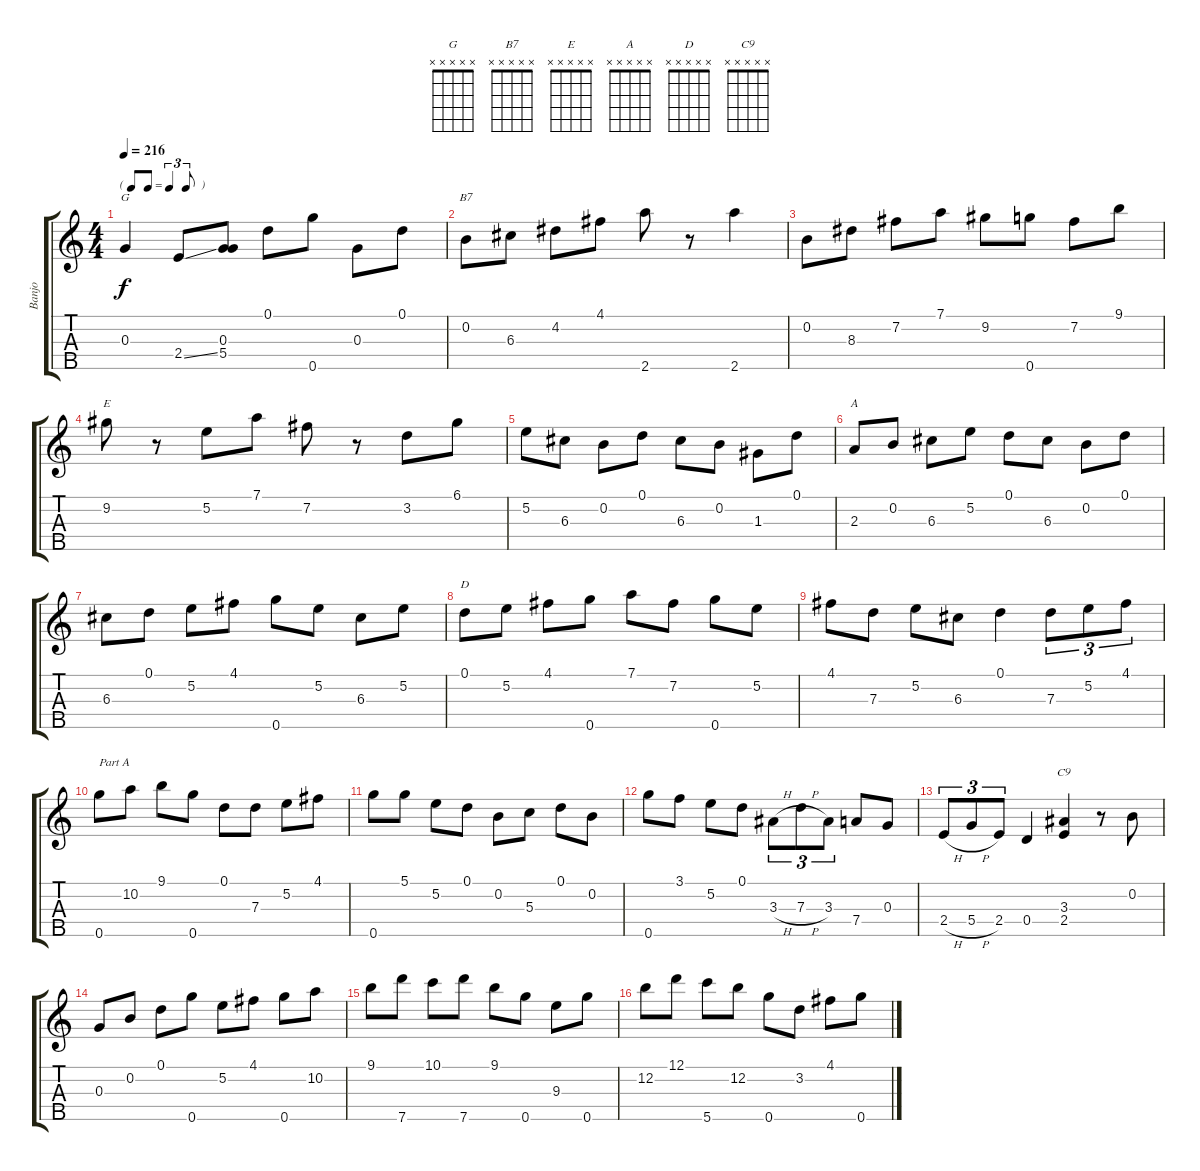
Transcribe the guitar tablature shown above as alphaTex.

\track ("Banjo" "Banjo") {instrument banjo}
\staff {score tabs}
\tuning (D4 B3 G3 D3 G4) {hide}
\displaytranspose 12
\chord ("G" x x x x x) {firstfret 0}
\chord ("B7" x x x x x) {firstfret 0}
\chord ("E" x x x x x) {firstfret 0}
\chord ("A" x x x x x) {firstfret 0}
\chord ("D" x x x x x) {firstfret 0}
\chord ("C9" x x x x x) {firstfret 0}
\ts (4 4)
\tf triplet8th
\tempo 216
\clef g2
\ks c
0.3.4{ch "G" dy f} 2.4{ss}.8 (0.3 5.4).8 0.1.8 0.5.8 0.3.8 0.1.8 |
0.2.8{ch "B7"} 6.3.8 4.2.8 4.1.8 2.5.8 r.8 2.5.4 |
0.2.8 8.3.8 7.2.8 7.1.8 9.2.8 0.5.8 7.2.8 9.1.8 |
9.2.8{ch "E"} r.8 5.2.8 7.1.8 7.2.8 r.8 3.2.8 6.1.8 |
5.2.8 6.3.8 0.2.8 0.1.8 6.3.8 0.2.8 1.3.8 0.1.8 |
2.3.8{ch "A"} 0.2.8 6.3.8 5.2.8 0.1.8 6.3.8 0.2.8 0.1.8 |
6.3.8 0.1.8 5.2.8 4.1.8 0.5.8 5.2.8 6.3.8 5.2.8 |
0.1.8{ch "D"} 5.2.8 4.1.8 0.5.8 7.1.8 7.2.8 0.5.8 5.2.8 |
4.1.8 7.3.8 5.2.8 6.3.8 0.1.4 7.3.8{tu (3 2)} 5.2.8{tu (3 2)} 4.1.8{tu (3 2)} |
0.5.8{txt "Part A"} 10.2.8 9.1.8 0.5.8 0.1.8 7.3.8 5.2.8 4.1.8 |
0.5.8 5.1.8 5.2.8 0.1.8 0.2.8 5.3.8 0.1.8 0.2.8 |
0.5.8 3.1.8 5.2.8 0.1.8 3.3{h}.8{tu (3 2)} 7.3{h}.8{tu (3 2)} 3.3.8{tu (3 2)} 7.4.8 0.3.8 |
2.4{h}.8{tu (3 2)} 5.4{h}.8{tu (3 2)} 2.4.8{tu (3 2)} 0.4.4 (3.3 2.4).4{ch "C9"} r.8 0.2.8 |
0.3.8 0.2.8 0.1.8 0.5.8 5.2.8 4.1.8 0.5.8 10.2.8 |
9.1.8 7.5.8 10.1.8 7.5.8 9.1.8 0.5.8 9.3.8 0.5.8 |
12.2.8 12.1.8 5.5.8 12.2.8 0.5.8 3.2.8 4.1.8 0.5.8
